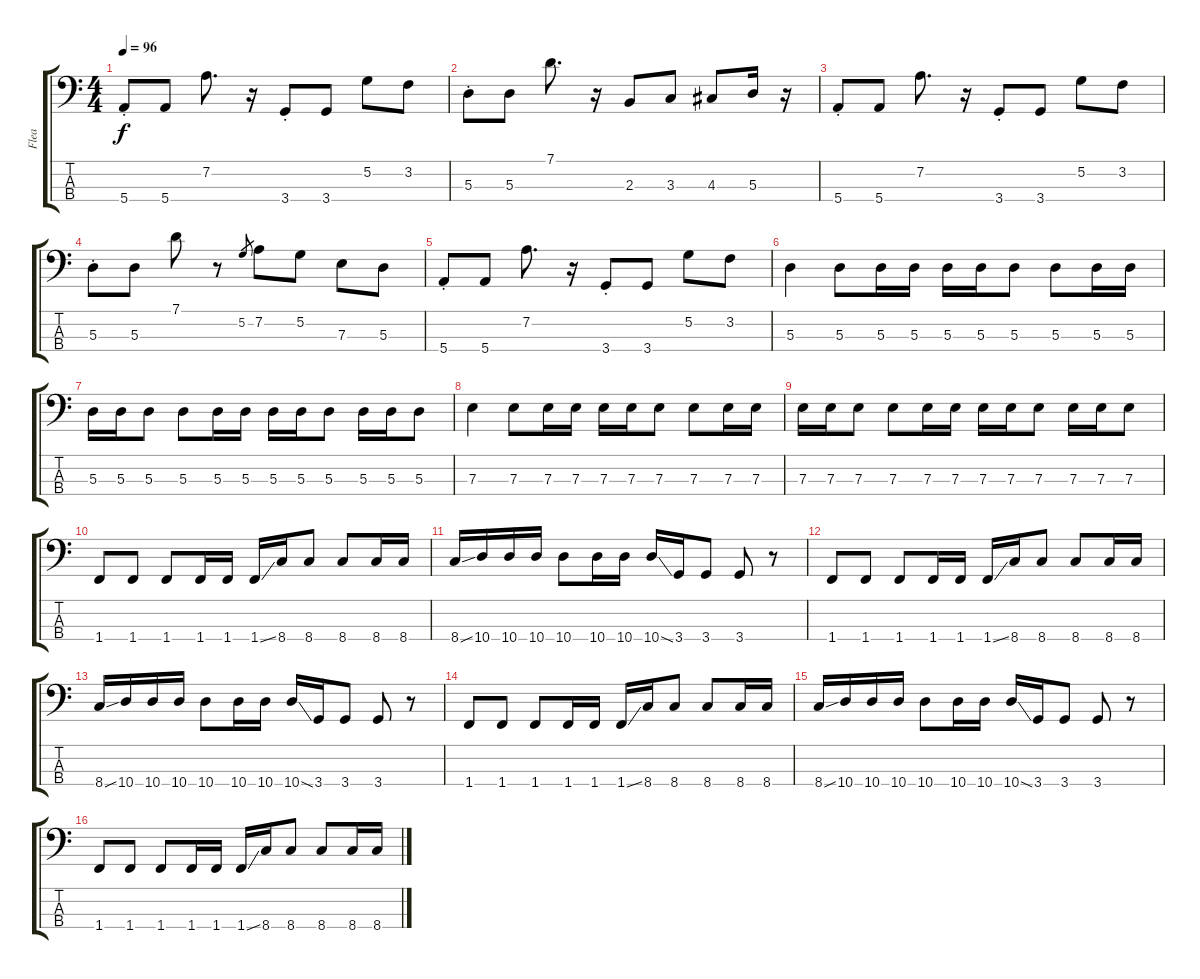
\track ("Flea" "Flea") {instrument electricbassfinger}
\staff {score tabs}
\tuning (G2 D2 A1 E1) {hide}
\ts (4 4)
\tempo 96
\clef f4
\ks c
5.4{st}.8{dy f} 5.4.8 7.2.8{d} r.16 3.4{st}.8 3.4.8 5.2.8 3.2.8 |
5.3{st}.8 5.3.8 7.1.8{d} r.16 2.3.8 3.3.8 4.3.8 5.3.16 r.16 |
5.4{st}.8 5.4.8 7.2.8{d} r.16 3.4{st}.8 3.4.8 5.2.8 3.2.8 |
5.3{st}.8 5.3.8 7.1.8 r.8 5.2.8{gr} 7.2.8 5.2.8 7.3.8 5.3.8 |
5.4{st}.8 5.4.8 7.2.8{d} r.16 3.4{st}.8 3.4.8 5.2.8 3.2.8 |
5.3.4 5.3.8 5.3.16 5.3.16 5.3.16 5.3.16 5.3.8 5.3.8 5.3.16 5.3.16 |
5.3.16 5.3.16 5.3.8 5.3.8 5.3.16 5.3.16 5.3.16 5.3.16 5.3.8 5.3.16 5.3.16 5.3.8 |
7.3.4 7.3.8 7.3.16 7.3.16 7.3.16 7.3.16 7.3.8 7.3.8 7.3.16 7.3.16 |
7.3.16 7.3.16 7.3.8 7.3.8 7.3.16 7.3.16 7.3.16 7.3.16 7.3.8 7.3.16 7.3.16 7.3.8 |
1.4.8 1.4.8 1.4.8 1.4.16 1.4.16 1.4{ss}.16 8.4.16 8.4.8 8.4.8 8.4.16 8.4.16 |
8.4{ss}.16 10.4.16 10.4.16 10.4.16 10.4.8 10.4.16 10.4.16 10.4{ss}.16 3.4.16 3.4.8 3.4.8 r.8 |
1.4.8 1.4.8 1.4.8 1.4.16 1.4.16 1.4{ss}.16 8.4.16 8.4.8 8.4.8 8.4.16 8.4.16 |
8.4{ss}.16 10.4.16 10.4.16 10.4.16 10.4.8 10.4.16 10.4.16 10.4{ss}.16 3.4.16 3.4.8 3.4.8 r.8 |
1.4.8 1.4.8 1.4.8 1.4.16 1.4.16 1.4{ss}.16 8.4.16 8.4.8 8.4.8 8.4.16 8.4.16 |
8.4{ss}.16 10.4.16 10.4.16 10.4.16 10.4.8 10.4.16 10.4.16 10.4{ss}.16 3.4.16 3.4.8 3.4.8 r.8 |
1.4.8 1.4.8 1.4.8 1.4.16 1.4.16 1.4{ss}.16 8.4.16 8.4.8 8.4.8 8.4.16 8.4.16
